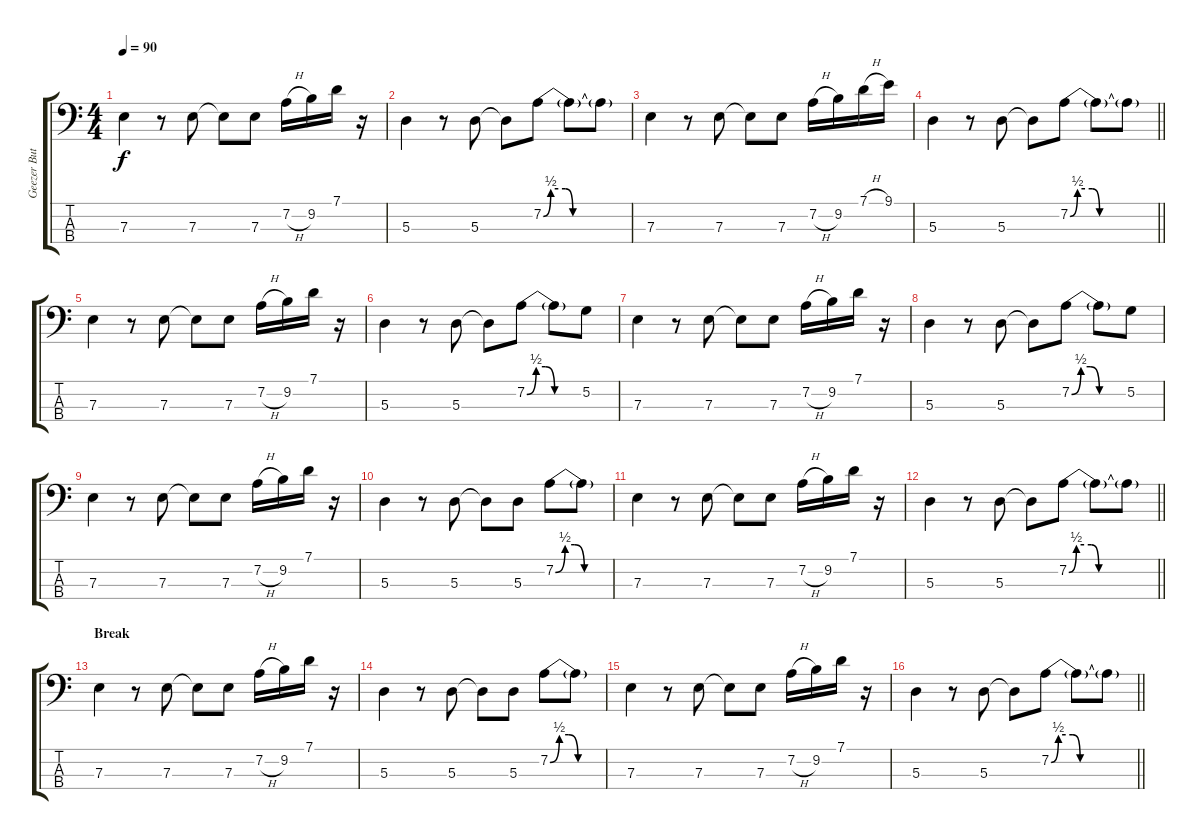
\track ("Geezer Butler" "Geezer But") {instrument electricbassfinger}
\staff {score tabs}
\tuning (G2 D2 A1 E1) {hide}
\ts (4 4)
\tempo 90
\clef f4
\ks c
7.3.4{dy f} r.8 7.3.8 7.3{t}.8 7.3.8 7.2{h}.16 9.2.16 7.1.16 r.16 |
5.3.4 r.8 5.3.8 5.3{t}.8 7.2{be (custom 0 0 5 2 15 2 20 0 30 0 60 0)}.8 7.2{t}.8 7.2{t}.8 |
7.3.4 r.8 7.3.8 7.3{t}.8 7.3.8 7.2{h}.16 9.2.16 7.1{h}.16 9.1.16 |
\barLineRight lightlight
5.3.4 r.8 5.3.8 5.3{t}.8 7.2{be (custom 0 0 5 2 15 2 20 0 30 0 60 0)}.8 7.2{t}.8 7.2{t}.8 |
7.3.4 r.8 7.3.8 7.3{t}.8 7.3.8 7.2{h}.16 9.2.16 7.1.16 r.16 |
5.3.4 r.8 5.3.8 5.3{t}.8 7.2{be (custom 0 0 10 2 20 2 30 0 60 0)}.8 7.2{t}.8 5.2.8 |
7.3.4 r.8 7.3.8 7.3{t}.8 7.3.8 7.2{h}.16 9.2.16 7.1.16 r.16 |
5.3.4 r.8 5.3.8 5.3{t}.8 7.2{be (custom 0 0 10 2 20 2 30 0 60 0)}.8 7.2{t}.8 5.2.8 |
7.3.4 r.8 7.3.8 7.3{t}.8 7.3.8 7.2{h}.16 9.2.16 7.1.16 r.16 |
5.3.4 r.8 5.3.8 5.3{t}.8 5.3.8 7.2{be (custom 0 0 10 2 20 2 30 0 60 0)}.8 7.2{t}.8 |
7.3.4 r.8 7.3.8 7.3{t}.8 7.3.8 7.2{h}.16 9.2.16 7.1.16 r.16 |
\barLineRight lightlight
5.3.4 r.8 5.3.8 5.3{t}.8 7.2{be (custom 0 0 5 2 15 2 20 0 30 0 60 0)}.8 7.2{t}.8 7.2{t}.8 |
\section ("" "Break")
7.3.4 r.8 7.3.8 7.3{t}.8 7.3.8 7.2{h}.16 9.2.16 7.1.16 r.16 |
5.3.4 r.8 5.3.8 5.3{t}.8 5.3.8 7.2{be (custom 0 0 10 2 20 2 30 0 60 0)}.8 7.2{t}.8 |
7.3.4 r.8 7.3.8 7.3{t}.8 7.3.8 7.2{h}.16 9.2.16 7.1.16 r.16 |
\barLineRight lightlight
5.3.4 r.8 5.3.8 5.3{t}.8 7.2{be (custom 0 0 5 2 15 2 20 0 30 0 60 0)}.8 7.2{t}.8 7.2{t}.8
